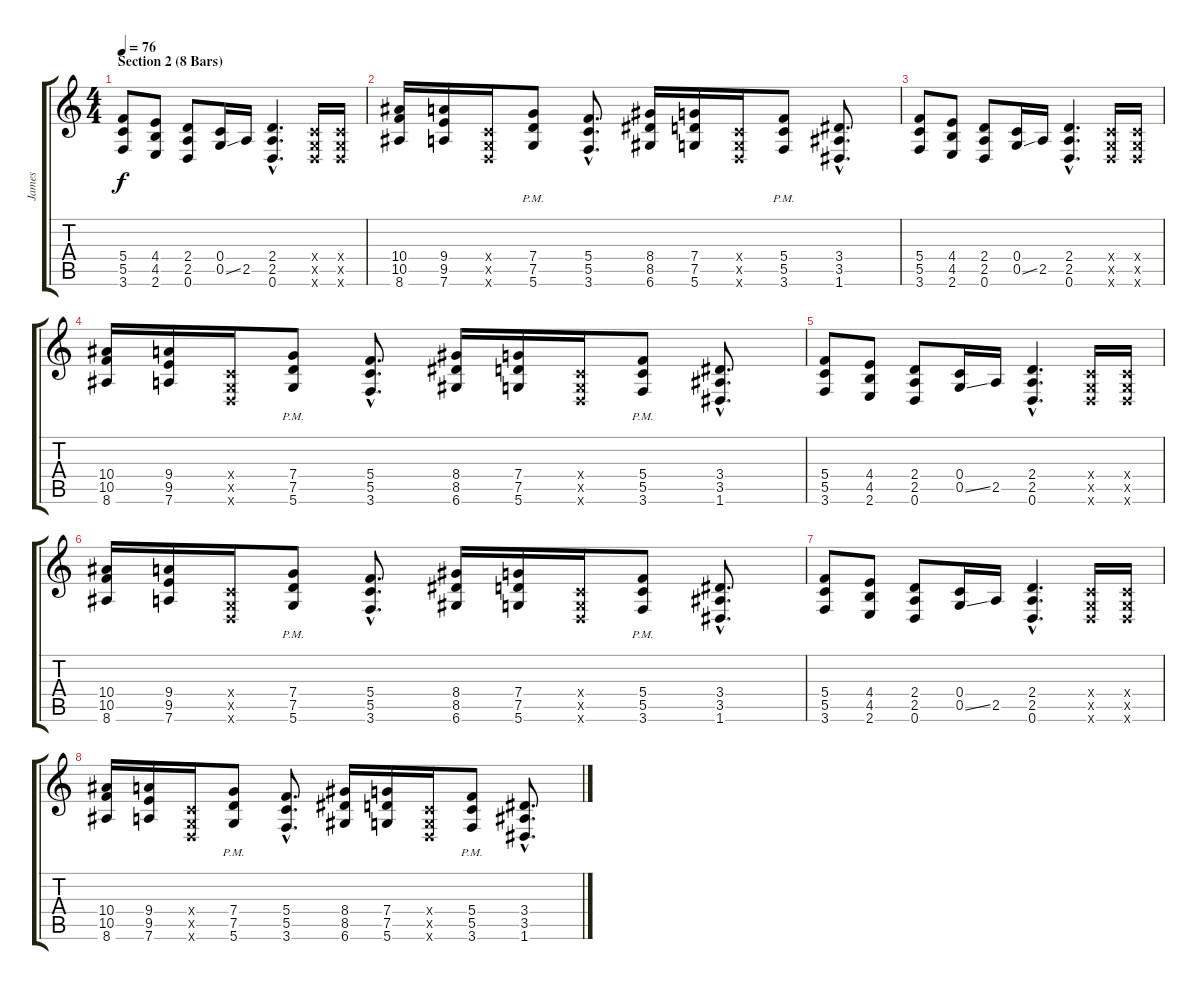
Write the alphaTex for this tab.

\track ("James" "James") {instrument distortionguitar}
\staff {score tabs}
\tuning (D4 A3 F3 C3 G2 D2) {hide}
\ts (4 4)
\section ("" "Section 2 (8 Bars)")
\tempo 76
\clef g2
\ks c
(5.4 5.5 3.6).8{dy f} (4.4 4.5 2.6).8 (2.4 2.5 0.6).8 (0.4 0.5{ss}).16 2.5.16 (2.4{hac} 2.5{hac} 0.6{hac}).4{d} (0.4{x} 0.5{x} 0.6{x}).16 (0.4{x} 0.5{x} 0.6{x}).16 |
(10.4 10.5 8.6).16 (9.4 9.5 7.6).16 (0.4{x} 0.5{x} 0.6{x}).16 (7.4{pm} 7.5{pm} 5.6{pm}).8 (5.4{hac} 5.5{hac} 3.6{hac}).8{d} (8.4 8.5 6.6).16 (7.4 7.5 5.6).16 (0.4{x} 0.5{x} 0.6{x}).16 (5.4{pm} 5.5{pm} 3.6{pm}).8 (3.4{hac} 3.5{hac} 1.6{hac}).8{d} |
(5.4 5.5 3.6).8 (4.4 4.5 2.6).8 (2.4 2.5 0.6).8 (0.4 0.5{ss}).16 2.5.16 (2.4{hac} 2.5{hac} 0.6{hac}).4{d} (0.4{x} 0.5{x} 0.6{x}).16 (0.4{x} 0.5{x} 0.6{x}).16 |
(10.4 10.5 8.6).16 (9.4 9.5 7.6).16 (0.4{x} 0.5{x} 0.6{x}).16 (7.4{pm} 7.5{pm} 5.6{pm}).8 (5.4{hac} 5.5{hac} 3.6{hac}).8{d} (8.4 8.5 6.6).16 (7.4 7.5 5.6).16 (0.4{x} 0.5{x} 0.6{x}).16 (5.4{pm} 5.5{pm} 3.6{pm}).8 (3.4{hac} 3.5{hac} 1.6{hac}).8{d} |
(5.4 5.5 3.6).8 (4.4 4.5 2.6).8 (2.4 2.5 0.6).8 (0.4 0.5{ss}).16 2.5.16 (2.4{hac} 2.5{hac} 0.6{hac}).4{d} (0.4{x} 0.5{x} 0.6{x}).16 (0.4{x} 0.5{x} 0.6{x}).16 |
(10.4 10.5 8.6).16 (9.4 9.5 7.6).16 (0.4{x} 0.5{x} 0.6{x}).16 (7.4{pm} 7.5{pm} 5.6{pm}).8 (5.4{hac} 5.5{hac} 3.6{hac}).8{d} (8.4 8.5 6.6).16 (7.4 7.5 5.6).16 (0.4{x} 0.5{x} 0.6{x}).16 (5.4{pm} 5.5{pm} 3.6{pm}).8 (3.4{hac} 3.5{hac} 1.6{hac}).8{d} |
(5.4 5.5 3.6).8 (4.4 4.5 2.6).8 (2.4 2.5 0.6).8 (0.4 0.5{ss}).16 2.5.16 (2.4{hac} 2.5{hac} 0.6{hac}).4{d} (0.4{x} 0.5{x} 0.6{x}).16 (0.4{x} 0.5{x} 0.6{x}).16 |
(10.4 10.5 8.6).16 (9.4 9.5 7.6).16 (0.4{x} 0.5{x} 0.6{x}).16 (7.4{pm} 7.5{pm} 5.6{pm}).8 (5.4{hac} 5.5{hac} 3.6{hac}).8{d} (8.4 8.5 6.6).16 (7.4 7.5 5.6).16 (0.4{x} 0.5{x} 0.6{x}).16 (5.4{pm} 5.5{pm} 3.6{pm}).8 (3.4{hac} 3.5{hac} 1.6{hac}).8{d}
